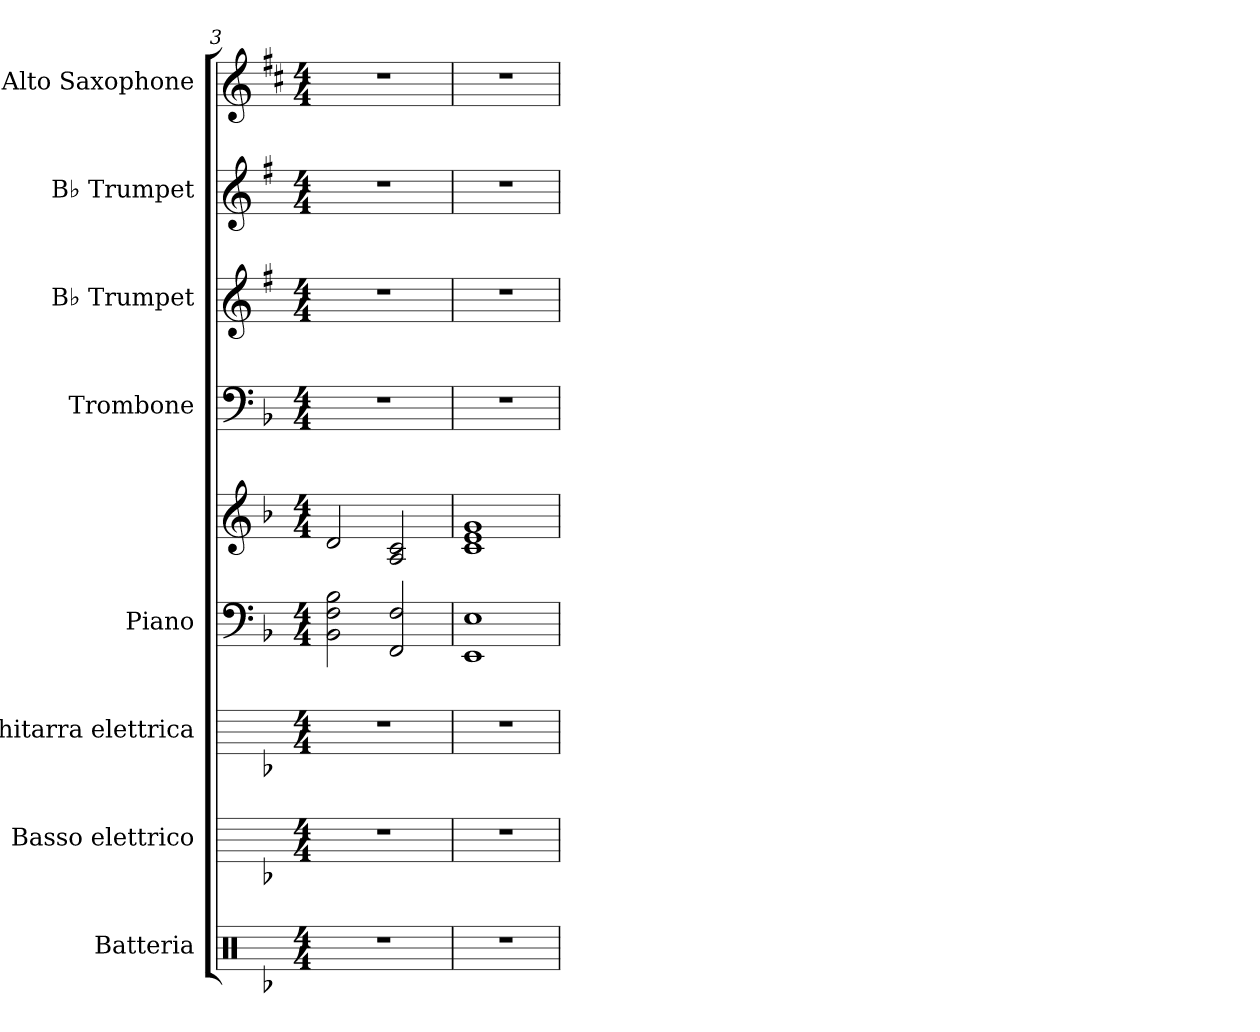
**kern	**kern	**kern	**kern	**kern	**kern	**kern	**kern	**kern
*part8	*part7	*part6	*part5	*part5	*part4	*part3	*part2	*part1
*staff9	*staff8	*staff7	*staff6	*staff5	*staff4	*staff3	*staff2	*staff1
*I"Batteria	*I"Basso elettrico	*I"Chitarra elettrica	*I"Piano	*	*I"Trombone	*I"B♭ Trumpet	*I"B♭ Trumpet	*I"Alto Saxophone
*I'Batt.	*I'B. el.	*I'Chit. el.	*	*	*I'Tbn.	*I'B♭ Tpt.	*I'B♭ Tpt.	*I'A. Sax.
*clefX	*	*	*clefF4	*clefG2	*clefF4	*clefG2	*clefG2	*clefG2
*	*ITrd7c12	*	*	*	*	*ITrd1c2	*ITrd1c2	*ITrd5c9
*k[b-]	*k[b-]	*k[b-]	*k[b-]	*k[b-]	*k[b-]	*k[b-]	*k[b-]	*k[b-]
*M4/4	*M4/4	*M4/4	*M4/4	*M4/4	*M4/4	*M4/4	*M4/4	*M4/4
=3	=3	=3	=3	=3	=3	=3	=3	=3
1r	1r	1r	2BB-\ 2F\ 2B-\	2d/	1r	1r	1r	1r
.	.	.	2FF/ 2F/	2A/ 2c/	.	.	.	.
=4	=4	=4	=4	=4	=4	=4	=4	=4
1r	1r	1r	1EE 1E	1c 1e 1g	1r	1r	1r	1r
=	=	=	=	=	=	=	=	=
*-	*-	*-	*-	*-	*-	*-	*-	*-
